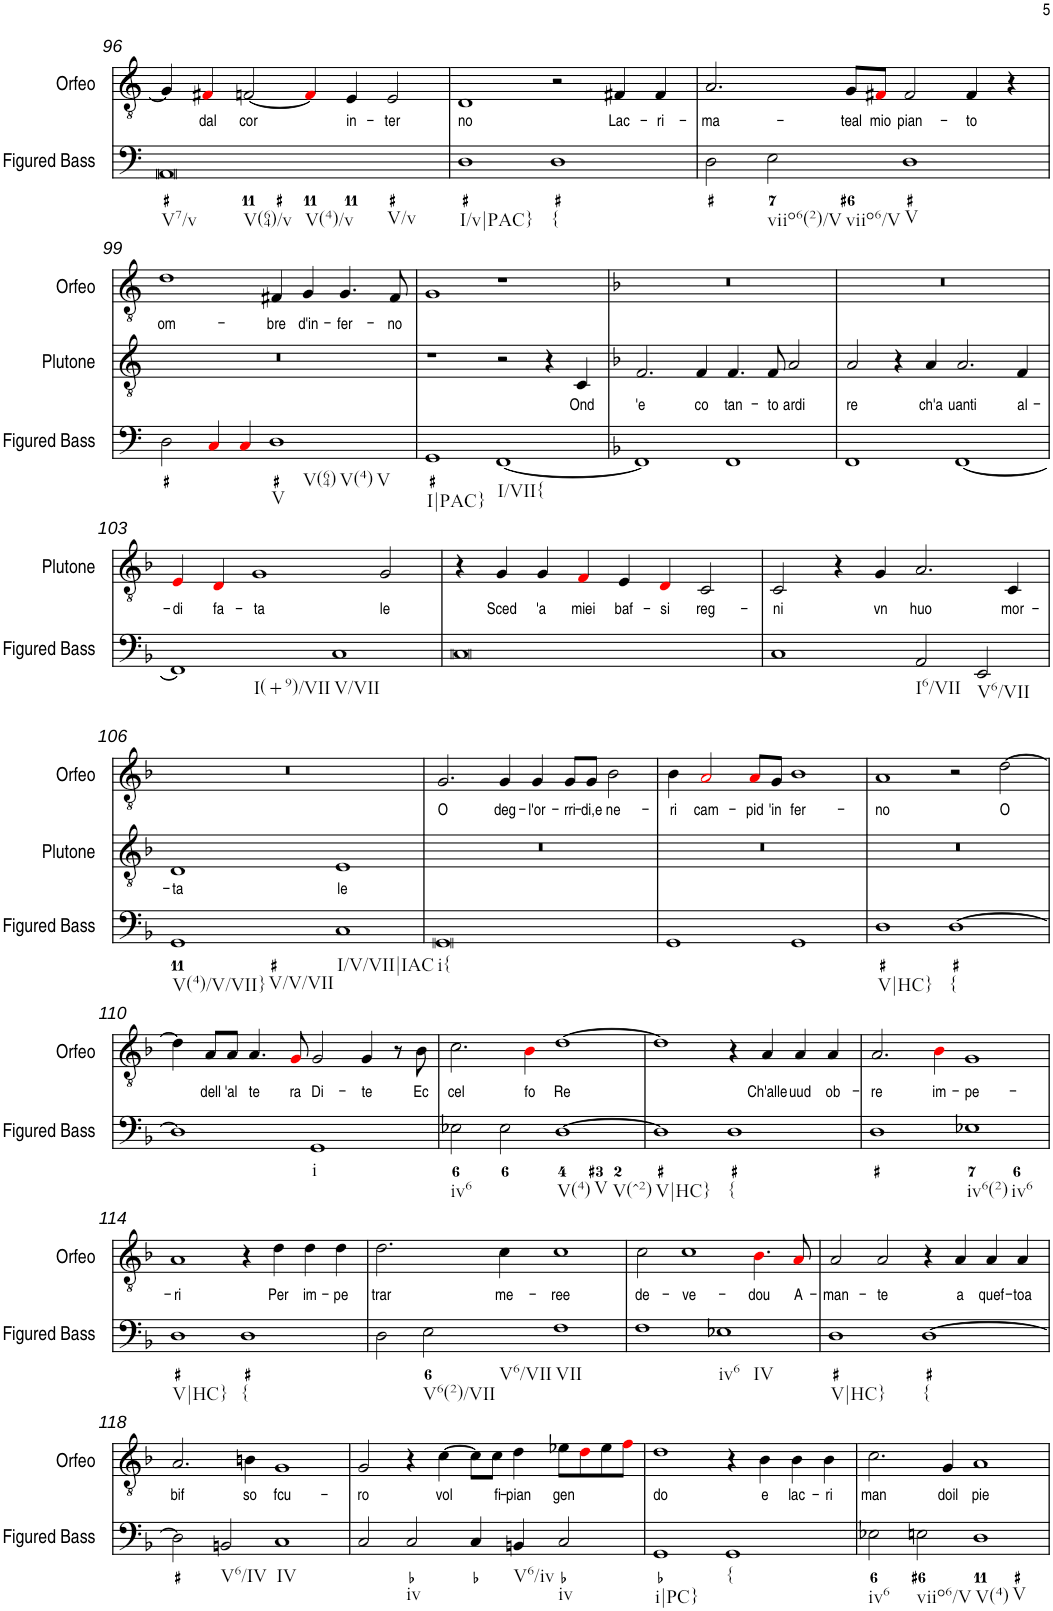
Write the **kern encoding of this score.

**kern	**kern	**text	**kern	**text
*part3	*part2	*part2	*part1	*part1
*staff3	*staff2	*staff2	*staff1	*staff1
*I"Figured Bass	*I"Plutone	*	*I"Orfeo	*
*I'Figured Bass	*I'Plutone	*	*I'Orfeo	*
!!LO:PB:g=z
*clefF4	*clefGv2	*	*clefGv2	*
*k[]	*k[]	*	*k[]	*
*M4/2	*M4/2	*	*M4/2	*
=96	=96	=96	=96	=96
!LO:TX:b:t=V7/v	!	!	!	!
!LO:TX:b:t=V(64)/v	!	!	!	!
!LO:TX:b:t=V(4)/v	!	!	!	!
!LO:TX:b:t=V/v	!	!	!	!
0AA	0r	.	4G/]	.
!	!	!	!	!LO:LY:b
.	.	.	4F#Xi/	dal
!	!	!	!	!LO:LY:b
.	.	.	[2Fn/	cor
.	.	.	4Fi/]	.
!	!	!	!	!LO:LY:b
.	.	.	4E/	in-
!	!	!	!	!LO:LY:b
.	.	.	2E/	-ter
=97	=97	=97	=97	=97
!LO:TX:b:t=I/v|PAC}	!	!	!	!
!	!	!	!	!LO:LY:b
1D	0r	.	1D	no
!LO:TX:b:t={	!	!	!	!
1D	.	.	2r	.
!	!	!	!	!LO:LY:b
.	.	.	4F#X/	Lac-
!	!	!	!	!LO:LY:b
.	.	.	4F#/	-ri-
=98	=98	=98	=98	=98
!	!	!	!	!LO:LY:b
2D\	0r	.	2.A/	-ma-
!LO:TX:b:t=viio6(2)/V	!	!	!	!
!LO:TX:b:t=viio6/V	!	!	!	!
2E\	.	.	.	.
!	!	!	!	!LO:LY:b
.	.	.	8G/L	-teal
!	!	!	!	!LO:LY:b
.	.	.	8F#Xi/J	mio
!LO:TX:b:t=V	!	!	!	!
!	!	!	!	!LO:LY:b
1D	.	.	2F#/	pian-
!	!	!	!	!LO:LY:b
.	.	.	4F#/	-to
.	.	.	4r	.
!!LO:LB:g=z
=99	=99	=99	=99	=99
!	!	!	!	!LO:LY:b
2D\	0r	.	1d	om-
4Ci/	.	.	.	.
4Ci/	.	.	.	.
!LO:TX:b:t=V	!	!	!	!
!LO:TX:b:t=V(64)	!	!	!	!
!LO:TX:b:t=V(4)	!	!	!	!
!LO:TX:b:t=V	!	!	!	!
!	!	!	!	!LO:LY:b
1D	.	.	4F#X/	-bre
!	!	!	!	!LO:LY:b
.	.	.	4G/	d'in-
!	!	!	!	!LO:LY:b
.	.	.	4.G/	-fer-
!	!	!	!	!LO:LY:b
.	.	.	8F#/	-no
=100	=100	=100	=100	=100
!LO:TX:b:t=I|PAC}	!	!	!	!
1GG	1r	.	1G	.
!LO:TX:b:t=I/VII{	!	!	!	!
[1FF	2r	.	1r	.
.	4r	.	.	.
!	!	!LO:LY:b	!	!
.	4C/	Ond	.	.
=101	=101	=101	=101	=101
*k[b-]	*k[b-]	*	*k[b-]	*
!	!	!LO:LY:b	!	!
1FF]	2.F/	'e	0r	.
!	!	!LO:LY:b	!	!
.	4F/	co	.	.
!	!	!LO:LY:b	!	!
1FF	4.F/	tan-	.	.
!	!	!LO:LY:b	!	!
.	8F/	-to	.	.
!	!	!LO:LY:b	!	!
.	2A/	ardi	.	.
=102	=102	=102	=102	=102
!	!	!LO:LY:b	!	!
1FF	2A/	re	0r	.
.	4r	.	.	.
!	!	!LO:LY:b	!	!
.	4A/	ch'a	.	.
!	!	!LO:LY:b	!	!
[1FF	2.A/	uanti	.	.
!	!	!LO:LY:b	!	!
.	4F/	al-	.	.
!!LO:LB:g=z
=103	=103	=103	=103	=103
!LO:TX:b:t=I(+9)/VII	!	!	!	!
!	!	!LO:LY:b	!	!
1FF]	4Ei/	-di	0r	.
!	!	!LO:LY:b	!	!
.	4Di/	fa-	.	.
!	!	!LO:LY:b	!	!
.	1G	-ta	.	.
!LO:TX:b:t=V/VII	!	!	!	!
1C	.	.	.	.
!	!	!LO:LY:b	!	!
.	2G/	le	.	.
=104	=104	=104	=104	=104
0C	4r	.	0r	.
!	!	!LO:LY:b	!	!
.	4G/	Sced	.	.
!	!	!LO:LY:b	!	!
.	4G/	'a	.	.
!	!	!LO:LY:b	!	!
.	4Fi/	miei	.	.
!	!	!LO:LY:b	!	!
.	4E/	baf-	.	.
!	!	!LO:LY:b	!	!
.	4Di/	-si	.	.
!	!	!LO:LY:b	!	!
.	2C/	reg-	.	.
=105	=105	=105	=105	=105
!	!	!LO:LY:b	!	!
1C	2C/	-ni	0r	.
.	4r	.	.	.
!	!	!LO:LY:b	!	!
.	4G/	vn	.	.
!LO:TX:b:t=I6/VII	!	!	!	!
!	!	!LO:LY:b	!	!
2AA/	2.A/	huo	.	.
!LO:TX:b:t=V6/VII	!	!	!	!
2EE/	.	.	.	.
!	!	!LO:LY:b	!	!
.	4C/	mor-	.	.
!!LO:LB:g=z
=106	=106	=106	=106	=106
!LO:TX:b:t=V(4)/V/VII}	!	!	!	!
!LO:TX:b:t=V/V/VII	!	!	!	!
!	!	!LO:LY:b	!	!
1GG	1D	-ta	0r	.
!LO:TX:b:t=I/V/VII|IAC	!	!	!	!
!	!	!LO:LY:b	!	!
1C	1E	le	.	.
=107	=107	=107	=107	=107
!LO:TX:b:t=i{	!	!	!	!
!	!	!	!	!LO:LY:b
0GG	0r	.	2.G/	O
!	!	!	!	!LO:LY:b
.	.	.	4G/	deg-
!	!	!	!	!LO:LY:b
.	.	.	4G/	-l'or-
!	!	!	!	!LO:LY:b
.	.	.	8G/L	-rri-
!	!	!	!	!LO:LY:b
.	.	.	8G/J	-di,e
!	!	!	!	!LO:LY:b
.	.	.	2B-\	ne-
=108	=108	=108	=108	=108
!	!	!	!	!LO:LY:b
1GG	0r	.	4B-\	-ri
!	!	!	!	!LO:LY:b
.	.	.	2Ai/	cam-
!	!	!	!	!LO:LY:b
.	.	.	8Ai/L	-pid
!	!	!	!	!LO:LY:b
.	.	.	8G/J	'in
!	!	!	!	!LO:LY:b
1GG	.	.	1B-	fer-
=109	=109	=109	=109	=109
!LO:TX:b:t=V|HC}	!	!	!	!
!	!	!	!	!LO:LY:b
1D	0r	.	1A	-no
!LO:TX:b:t={	!	!	!	!
[1D	.	.	2r	.
!	!	!	!	!LO:LY:b
.	.	.	[2d\	O
!!LO:LB:g=z
=110	=110	=110	=110	=110
1D]	0r	.	4d\]	.
!	!	!	!	!LO:LY:b
.	.	.	8A/L	dell
!	!	!	!	!LO:LY:b
.	.	.	8A/J	'al
!	!	!	!	!LO:LY:b
.	.	.	4.A/	te
!	!	!	!	!LO:LY:b
.	.	.	8Gi/	ra
!LO:TX:b:t=i	!	!	!	!
!	!	!	!	!LO:LY:b
1GG	.	.	2G/	Di-
!	!	!	!	!LO:LY:b
.	.	.	4G/	-te
.	.	.	8r	.
!	!	!	!	!LO:LY:b
.	.	.	8B-\	Ec
=111	=111	=111	=111	=111
!LO:TX:b:t=iv6	!	!	!	!
!	!	!	!	!LO:LY:b
2E-X\	0r	.	2.c\	cel
2E-\	.	.	.	.
!	!	!	!	!LO:LY:b
.	.	.	4B-i\	fo
!LO:TX:b:t=V(4)	!	!	!	!
!LO:TX:b:t=V	!	!	!	!
!LO:TX:b:t=V(^2)	!	!	!	!
!	!	!	!	!LO:LY:b
[1D	.	.	[1d	Re
=112	=112	=112	=112	=112
!LO:TX:b:t=V|HC}	!	!	!	!
1D]	0r	.	1d]	.
!LO:TX:b:t={	!	!	!	!
1D	.	.	4r	.
!	!	!	!	!LO:LY:b
.	.	.	4A/	Ch'alle
!	!	!	!	!LO:LY:b
.	.	.	4A/	uud
!	!	!	!	!LO:LY:b
.	.	.	4A/	ob-
=113	=113	=113	=113	=113
!	!	!	!	!LO:LY:b
1D	0r	.	2.A/	-re
!	!	!	!	!LO:LY:b
.	.	.	4B-i\	im-
!LO:TX:b:t=iv6(2)	!	!	!	!
!LO:TX:b:t=iv6	!	!	!	!
!	!	!	!	!LO:LY:b
1E-X	.	.	1G	-pe-
!!LO:LB:g=z
=114	=114	=114	=114	=114
!LO:TX:b:t=V|HC}	!	!	!	!
!	!	!	!	!LO:LY:b
1D	0r	.	1A	-ri
!LO:TX:b:t={	!	!	!	!
1D	.	.	4r	.
!	!	!	!	!LO:LY:b
.	.	.	4d\	Per
!	!	!	!	!LO:LY:b
.	.	.	4d\	im-
!	!	!	!	!LO:LY:b
.	.	.	4d\	-pe
=115	=115	=115	=115	=115
!	!	!	!	!LO:LY:b
2D\	0r	.	2.d\	trar
!LO:TX:b:t=V6(2)/VII	!	!	!	!
!LO:TX:b:t=V6/VII	!	!	!	!
2E\	.	.	.	.
!	!	!	!	!LO:LY:b
.	.	.	4c\	me-
!LO:TX:b:t=VII	!	!	!	!
!	!	!	!	!LO:LY:b
1F	.	.	1c	-ree
=116	=116	=116	=116	=116
!	!	!	!	!LO:LY:b
1F	0r	.	2c\	de-
!	!	!	!	!LO:LY:b
.	.	.	1c	-ve-
!LO:TX:b:t=iv6	!	!	!	!
!LO:TX:b:t=IV	!	!	!	!
1E-X	.	.	.	.
!	!	!	!	!LO:LY:b
.	.	.	4.B-i\	-dou
!	!	!	!	!LO:LY:b
.	.	.	8Ai/	A-
=117	=117	=117	=117	=117
!LO:TX:b:t=V|HC}	!	!	!	!
!	!	!	!	!LO:LY:b
1D	0r	.	2A/	-man-
!	!	!	!	!LO:LY:b
.	.	.	2A/	-te
!LO:TX:b:t={	!	!	!	!
[1D	.	.	4r	.
!	!	!	!	!LO:LY:b
.	.	.	4A/	a
!	!	!	!	!LO:LY:b
.	.	.	4A/	quef-
!	!	!	!	!LO:LY:b
.	.	.	4A/	-toa
!!LO:LB:g=z
=118	=118	=118	=118	=118
!	!	!	!	!LO:LY:b
2D\]	0r	.	2.A/	bif
!LO:TX:b:t=V6/IV	!	!	!	!
2BBn/	.	.	.	.
!	!	!	!	!LO:LY:b
.	.	.	4Bn\	so
!LO:TX:b:t=IV	!	!	!	!
!	!	!	!	!LO:LY:b
1C	.	.	1G	fcu-
=119	=119	=119	=119	=119
!	!	!	!	!LO:LY:b
2C/	0r	.	2G/	-ro
!LO:TX:b:t=iv	!	!	!	!
2C/	.	.	4r	.
!	!	!	!	!LO:LY:b
.	.	.	[4c\	vol
4C/	.	.	8c\L]	.
!	!	!	!	!LO:LY:b
.	.	.	8c\J	fi-
!LO:TX:b:t=V6/iv	!	!	!	!
!	!	!	!	!LO:LY:b
4BBn/	.	.	4d\	-pian
!LO:TX:b:t=iv	!	!	!	!
!	!	!	!	!LO:LY:b
2C/	.	.	8e-X\L	gen
.	.	.	8di\	.
.	.	.	8e-\	.
.	.	.	8fi\J	.
=120	=120	=120	=120	=120
!LO:TX:b:t=i|PC}	!	!	!	!
!	!	!	!	!LO:LY:b
1GG	0r	.	1d	do
!LO:TX:b:t={	!	!	!	!
1GG	.	.	4r	.
!	!	!	!	!LO:LY:b
.	.	.	4B-\	e
!	!	!	!	!LO:LY:b
.	.	.	4B-\	lac-
!	!	!	!	!LO:LY:b
.	.	.	4B-\	-ri
=121	=121	=121	=121	=121
!LO:TX:b:t=iv6	!	!	!	!
!	!	!	!	!LO:LY:b
2E-X\	0r	.	2.c\	man
!LO:TX:b:t=viio6/V	!	!	!	!
2En\	.	.	.	.
!	!	!	!	!LO:LY:b
.	.	.	4G/	doil
!LO:TX:b:t=V(4)	!	!	!	!
!LO:TX:b:t=V	!	!	!	!
!	!	!	!	!LO:LY:b
1D	.	.	1A	pie
=	=	=	=	=
*-	*-	*-	*-	*-
